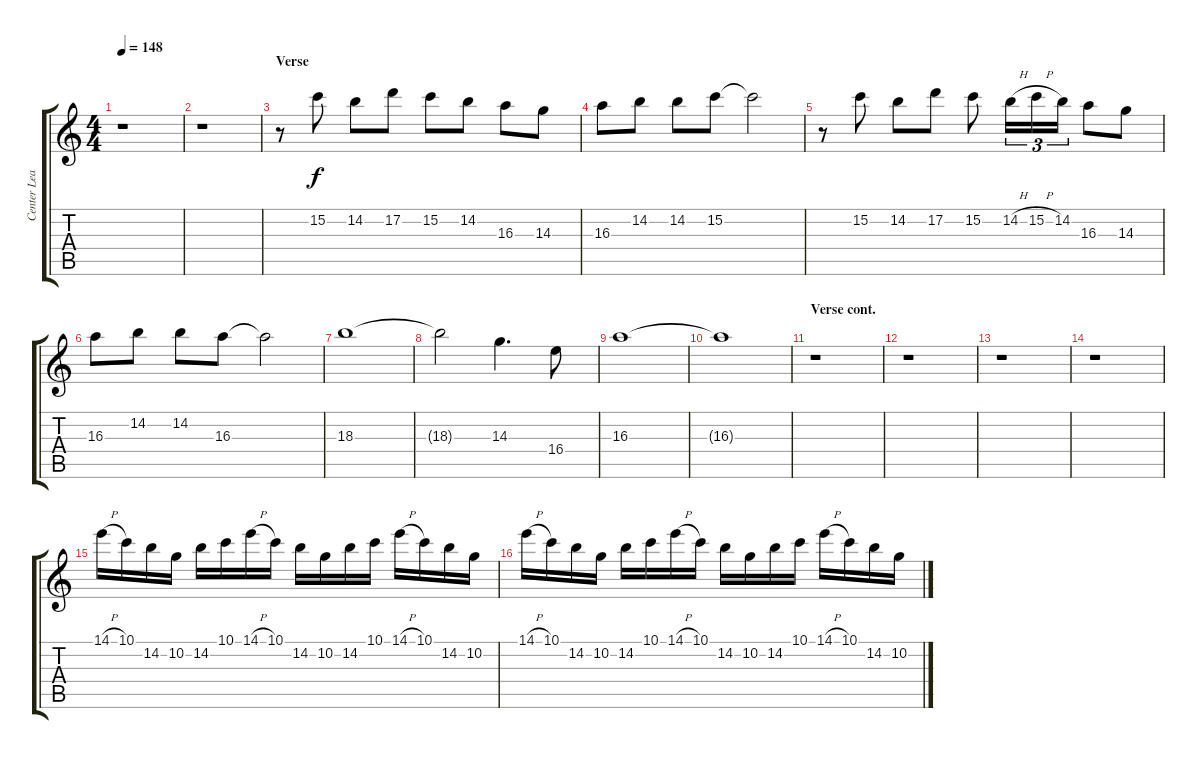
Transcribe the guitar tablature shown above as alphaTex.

\track ("Center Lead 1" "Center Lea") {instrument overdrivenguitar}
\staff {score tabs}
\tuning (D4 A3 F3 C3 G2 C2) {hide}
\ts (4 4)
\tempo 148
\clef g2
\ks aminor
r.1{dy f} |
r.1 |
\section ("" "Verse")
r.8 15.2.8 14.2.8 17.2.8 15.2.8 14.2.8 16.3.8 14.3.8 |
16.3.8 14.2.8 14.2.8 15.2.8 15.2{t}.2 |
r.8 15.2.8 14.2.8 17.2.8 15.2.8 14.2{h}.16{tu (3 2)} 15.2{h}.16{tu (3 2)} 14.2.16{tu (3 2)} 16.3.8 14.3.8 |
16.3.8 14.2.8 14.2.8 16.3.8 16.3{t}.2 |
18.3.1 |
18.3{t}.2 14.3.4{d} 16.4.8 |
16.3.1 |
16.3{t}.1 |
\section ("" "Verse cont.")
r.1 |
r.1 |
r.1 |
r.1 |
14.1{h}.16 10.1.16 14.2.16 10.2.16 14.2.16 10.1.16 14.1{h}.16 10.1.16 14.2.16 10.2.16 14.2.16 10.1.16 14.1{h}.16 10.1.16 14.2.16 10.2.16 |
14.1{h}.16 10.1.16 14.2.16 10.2.16 14.2.16 10.1.16 14.1{h}.16 10.1.16 14.2.16 10.2.16 14.2.16 10.1.16 14.1{h}.16 10.1.16 14.2.16 10.2.16
